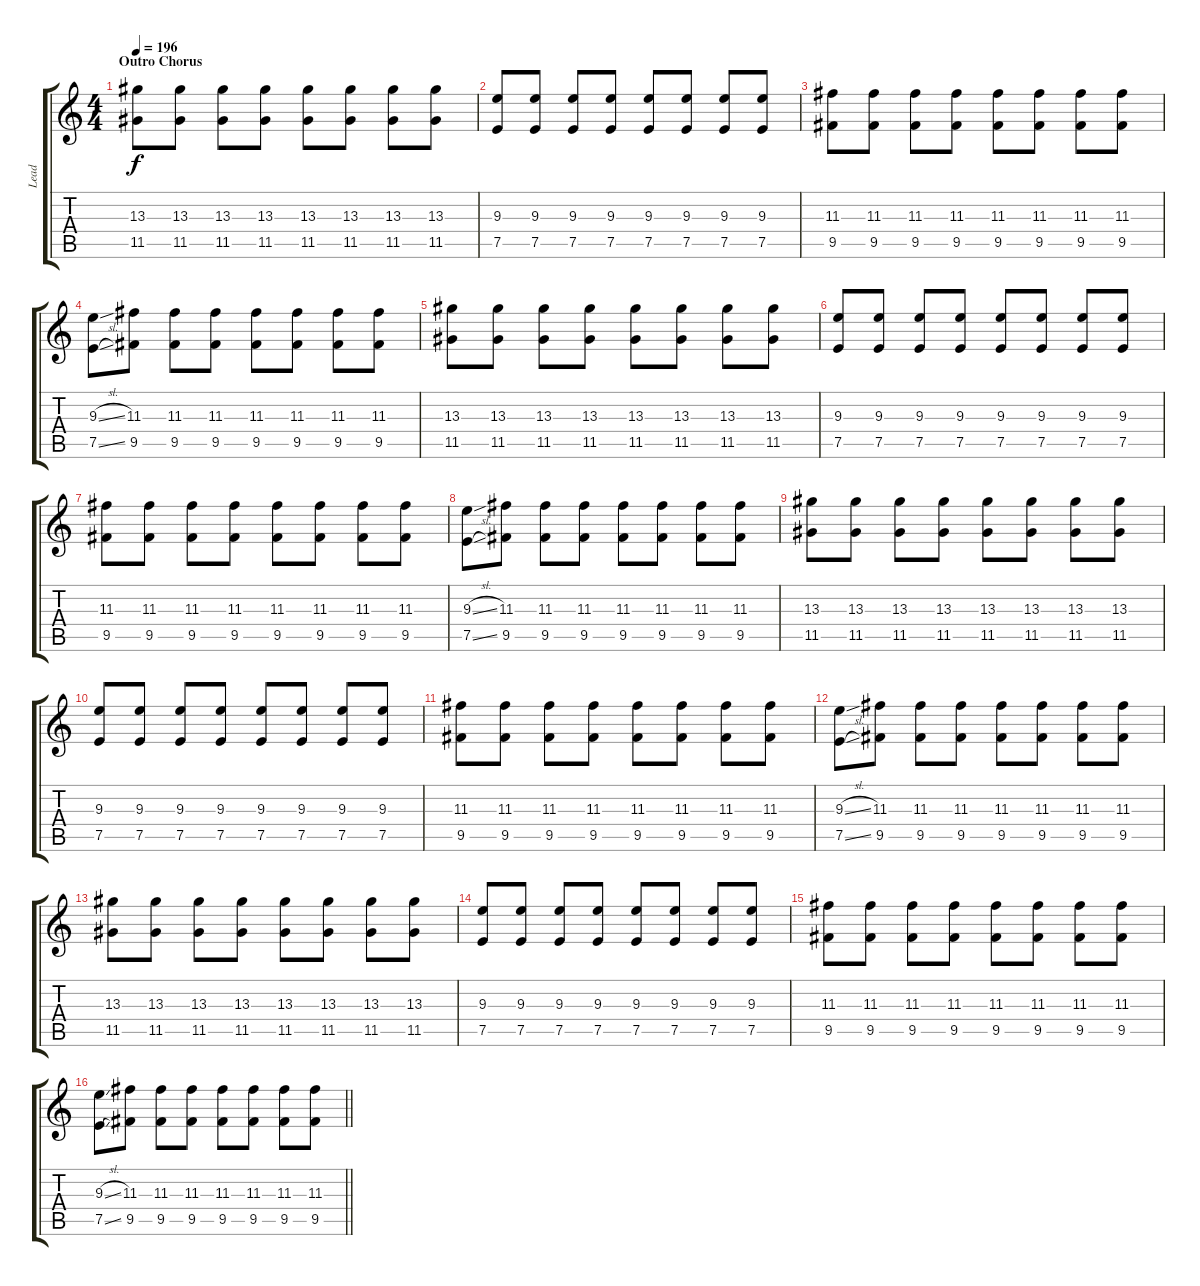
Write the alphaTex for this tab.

\track ("Lead" "Lead") {instrument distortionguitar}
\staff {score tabs}
\tuning (E4 B3 G3 D3 A2 E2) {hide}
\ts (4 4)
\section ("" "Outro Chorus")
\tempo 196
\clef g2
\ks c
(13.3 11.5).8{dy f volume 8 balance 8} (13.3 11.5).8 (13.3 11.5).8 (13.3 11.5).8 (13.3 11.5).8 (13.3 11.5).8 (13.3 11.5).8 (13.3 11.5).8 |
(9.3 7.5).8 (9.3 7.5).8 (9.3 7.5).8 (9.3 7.5).8 (9.3 7.5).8 (9.3 7.5).8 (9.3 7.5).8 (9.3 7.5).8 |
(11.3 9.5).8 (11.3 9.5).8 (11.3 9.5).8 (11.3 9.5).8 (11.3 9.5).8 (11.3 9.5).8 (11.3 9.5).8 (11.3 9.5).8 |
(9.3{sl} 7.5{sl}).8 (11.3 9.5).8 (11.3 9.5).8 (11.3 9.5).8 (11.3 9.5).8 (11.3 9.5).8 (11.3 9.5).8 (11.3 9.5).8 |
(13.3 11.5).8 (13.3 11.5).8 (13.3 11.5).8 (13.3 11.5).8 (13.3 11.5).8 (13.3 11.5).8 (13.3 11.5).8 (13.3 11.5).8 |
(9.3 7.5).8 (9.3 7.5).8 (9.3 7.5).8 (9.3 7.5).8 (9.3 7.5).8 (9.3 7.5).8 (9.3 7.5).8 (9.3 7.5).8 |
(11.3 9.5).8 (11.3 9.5).8 (11.3 9.5).8 (11.3 9.5).8 (11.3 9.5).8 (11.3 9.5).8 (11.3 9.5).8 (11.3 9.5).8 |
(9.3{sl} 7.5{sl}).8 (11.3 9.5).8 (11.3 9.5).8 (11.3 9.5).8 (11.3 9.5).8 (11.3 9.5).8 (11.3 9.5).8 (11.3 9.5).8 |
(13.3 11.5).8 (13.3 11.5).8 (13.3 11.5).8 (13.3 11.5).8 (13.3 11.5).8 (13.3 11.5).8 (13.3 11.5).8 (13.3 11.5).8 |
(9.3 7.5).8 (9.3 7.5).8 (9.3 7.5).8 (9.3 7.5).8 (9.3 7.5).8 (9.3 7.5).8 (9.3 7.5).8 (9.3 7.5).8 |
(11.3 9.5).8 (11.3 9.5).8 (11.3 9.5).8 (11.3 9.5).8 (11.3 9.5).8 (11.3 9.5).8 (11.3 9.5).8 (11.3 9.5).8 |
(9.3{sl} 7.5{sl}).8 (11.3 9.5).8 (11.3 9.5).8 (11.3 9.5).8 (11.3 9.5).8 (11.3 9.5).8 (11.3 9.5).8 (11.3 9.5).8 |
(13.3 11.5).8 (13.3 11.5).8 (13.3 11.5).8 (13.3 11.5).8 (13.3 11.5).8 (13.3 11.5).8 (13.3 11.5).8 (13.3 11.5).8 |
(9.3 7.5).8 (9.3 7.5).8 (9.3 7.5).8 (9.3 7.5).8 (9.3 7.5).8 (9.3 7.5).8 (9.3 7.5).8 (9.3 7.5).8 |
(11.3 9.5).8 (11.3 9.5).8 (11.3 9.5).8 (11.3 9.5).8 (11.3 9.5).8 (11.3 9.5).8 (11.3 9.5).8 (11.3 9.5).8 |
\barLineRight lightlight
(9.3{sl} 7.5{sl}).8 (11.3 9.5).8 (11.3 9.5).8 (11.3 9.5).8 (11.3 9.5).8 (11.3 9.5).8 (11.3 9.5).8 (11.3 9.5).8
